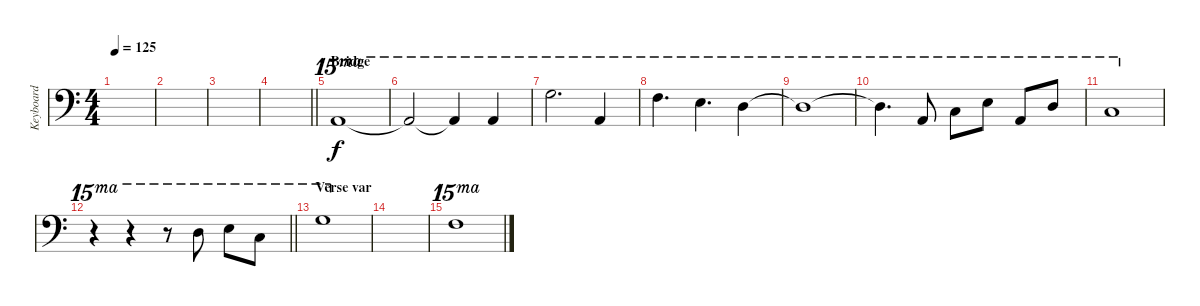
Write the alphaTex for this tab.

\track ("Keyboard" "Keyboard") {instrument acousticgrandpiano}
\staff {score}
\tuning (C4 G3 Eb3 Bb2 F2 F1) {hide}
\ts (4 4)
\tempo 125
\clef f4
\ks c
|
|
|
\barLineRight lightlight
|
\section ("" "Bridge")
9.1.1{ot 15ma volume 16 instrument acousticgrandpiano} |
9.1{t}.2{ot 15ma} 9.1{t}.4{ot 15ma} 9.1.4{ot 15ma} |
19.1.2{d ot 15ma} 9.1.4{ot 15ma} |
17.1.4{d ot 15ma} 16.1.4{d ot 15ma} 14.1.4{ot 15ma} |
14.1{t}.1{ot 15ma} |
14.1{t}.4{d ot 15ma} 9.1.8{ot 15ma} 12.1.8{ot 15ma} 16.1.8{ot 15ma} 9.1.8{ot 15ma} 14.1.8{ot 15ma} |
12.1.1{ot 15ma} |
\barLineRight lightlight
r.4{ot 15ma} r.4{ot 15ma} r.8{ot 15ma} 14.1.8{ot 15ma} 16.1.8{ot 15ma} 12.1.8{ot 15ma} |
\section ("" "Verse var")
19.1.1{ot 15ma} |
|
17.1.1{ot 15ma}
